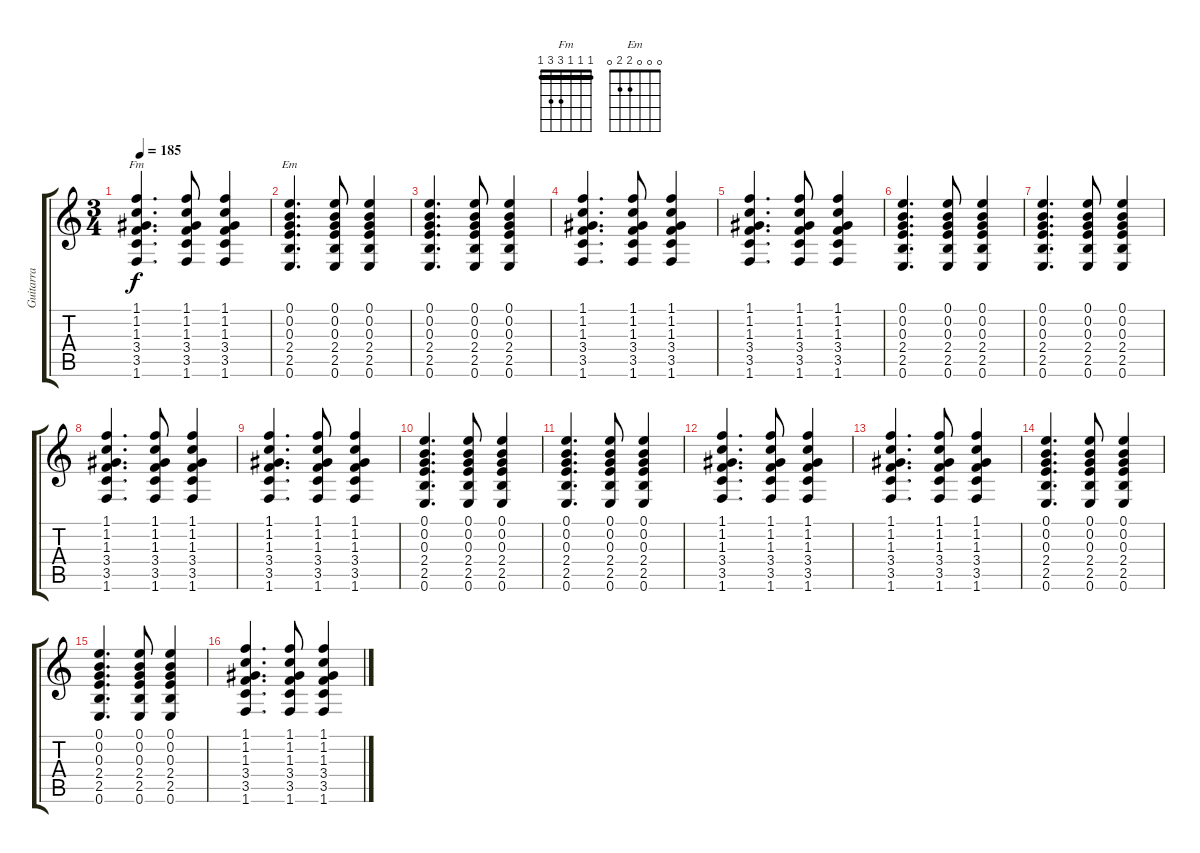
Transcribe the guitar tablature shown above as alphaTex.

\track ("Guitarra" "Guitarra") {instrument acousticguitarnylon}
\staff {score tabs}
\tuning (E4 B3 G3 D3 A2 E2) {hide}
\chord ("Fm" 1 1 1 3 3 1) {barre 1}
\chord ("Em" 0 0 0 2 2 0)
\ts (3 4)
\tempo 185
\clef g2
\ks c
(1.1 1.2 1.3 3.4 3.5 1.6).4{d ch "Fm" dy f} (1.1 1.2 1.3 3.4 3.5 1.6).8 (1.1 1.2 1.3 3.4 3.5 1.6).4 |
(0.1 0.2 0.3 2.4 2.5 0.6).4{d ch "Em"} (0.1 0.2 0.3 2.4 2.5 0.6).8 (0.1 0.2 0.3 2.4 2.5 0.6).4 |
(0.1 0.2 0.3 2.4 2.5 0.6).4{d} (0.1 0.2 0.3 2.4 2.5 0.6).8 (0.1 0.2 0.3 2.4 2.5 0.6).4 |
(1.1 1.2 1.3 3.4 3.5 1.6).4{d} (1.1 1.2 1.3 3.4 3.5 1.6).8 (1.1 1.2 1.3 3.4 3.5 1.6).4 |
(1.1 1.2 1.3 3.4 3.5 1.6).4{d} (1.1 1.2 1.3 3.4 3.5 1.6).8 (1.1 1.2 1.3 3.4 3.5 1.6).4 |
(0.1 0.2 0.3 2.4 2.5 0.6).4{d} (0.1 0.2 0.3 2.4 2.5 0.6).8 (0.1 0.2 0.3 2.4 2.5 0.6).4 |
(0.1 0.2 0.3 2.4 2.5 0.6).4{d} (0.1 0.2 0.3 2.4 2.5 0.6).8 (0.1 0.2 0.3 2.4 2.5 0.6).4 |
(1.1 1.2 1.3 3.4 3.5 1.6).4{d} (1.1 1.2 1.3 3.4 3.5 1.6).8 (1.1 1.2 1.3 3.4 3.5 1.6).4 |
(1.1 1.2 1.3 3.4 3.5 1.6).4{d} (1.1 1.2 1.3 3.4 3.5 1.6).8 (1.1 1.2 1.3 3.4 3.5 1.6).4 |
(0.1 0.2 0.3 2.4 2.5 0.6).4{d} (0.1 0.2 0.3 2.4 2.5 0.6).8 (0.1 0.2 0.3 2.4 2.5 0.6).4 |
(0.1 0.2 0.3 2.4 2.5 0.6).4{d} (0.1 0.2 0.3 2.4 2.5 0.6).8 (0.1 0.2 0.3 2.4 2.5 0.6).4 |
(1.1 1.2 1.3 3.4 3.5 1.6).4{d} (1.1 1.2 1.3 3.4 3.5 1.6).8 (1.1 1.2 1.3 3.4 3.5 1.6).4 |
(1.1 1.2 1.3 3.4 3.5 1.6).4{d} (1.1 1.2 1.3 3.4 3.5 1.6).8 (1.1 1.2 1.3 3.4 3.5 1.6).4 |
(0.1 0.2 0.3 2.4 2.5 0.6).4{d} (0.1 0.2 0.3 2.4 2.5 0.6).8 (0.1 0.2 0.3 2.4 2.5 0.6).4 |
(0.1 0.2 0.3 2.4 2.5 0.6).4{d} (0.1 0.2 0.3 2.4 2.5 0.6).8 (0.1 0.2 0.3 2.4 2.5 0.6).4 |
(1.1 1.2 1.3 3.4 3.5 1.6).4{d} (1.1 1.2 1.3 3.4 3.5 1.6).8 (1.1 1.2 1.3 3.4 3.5 1.6).4
